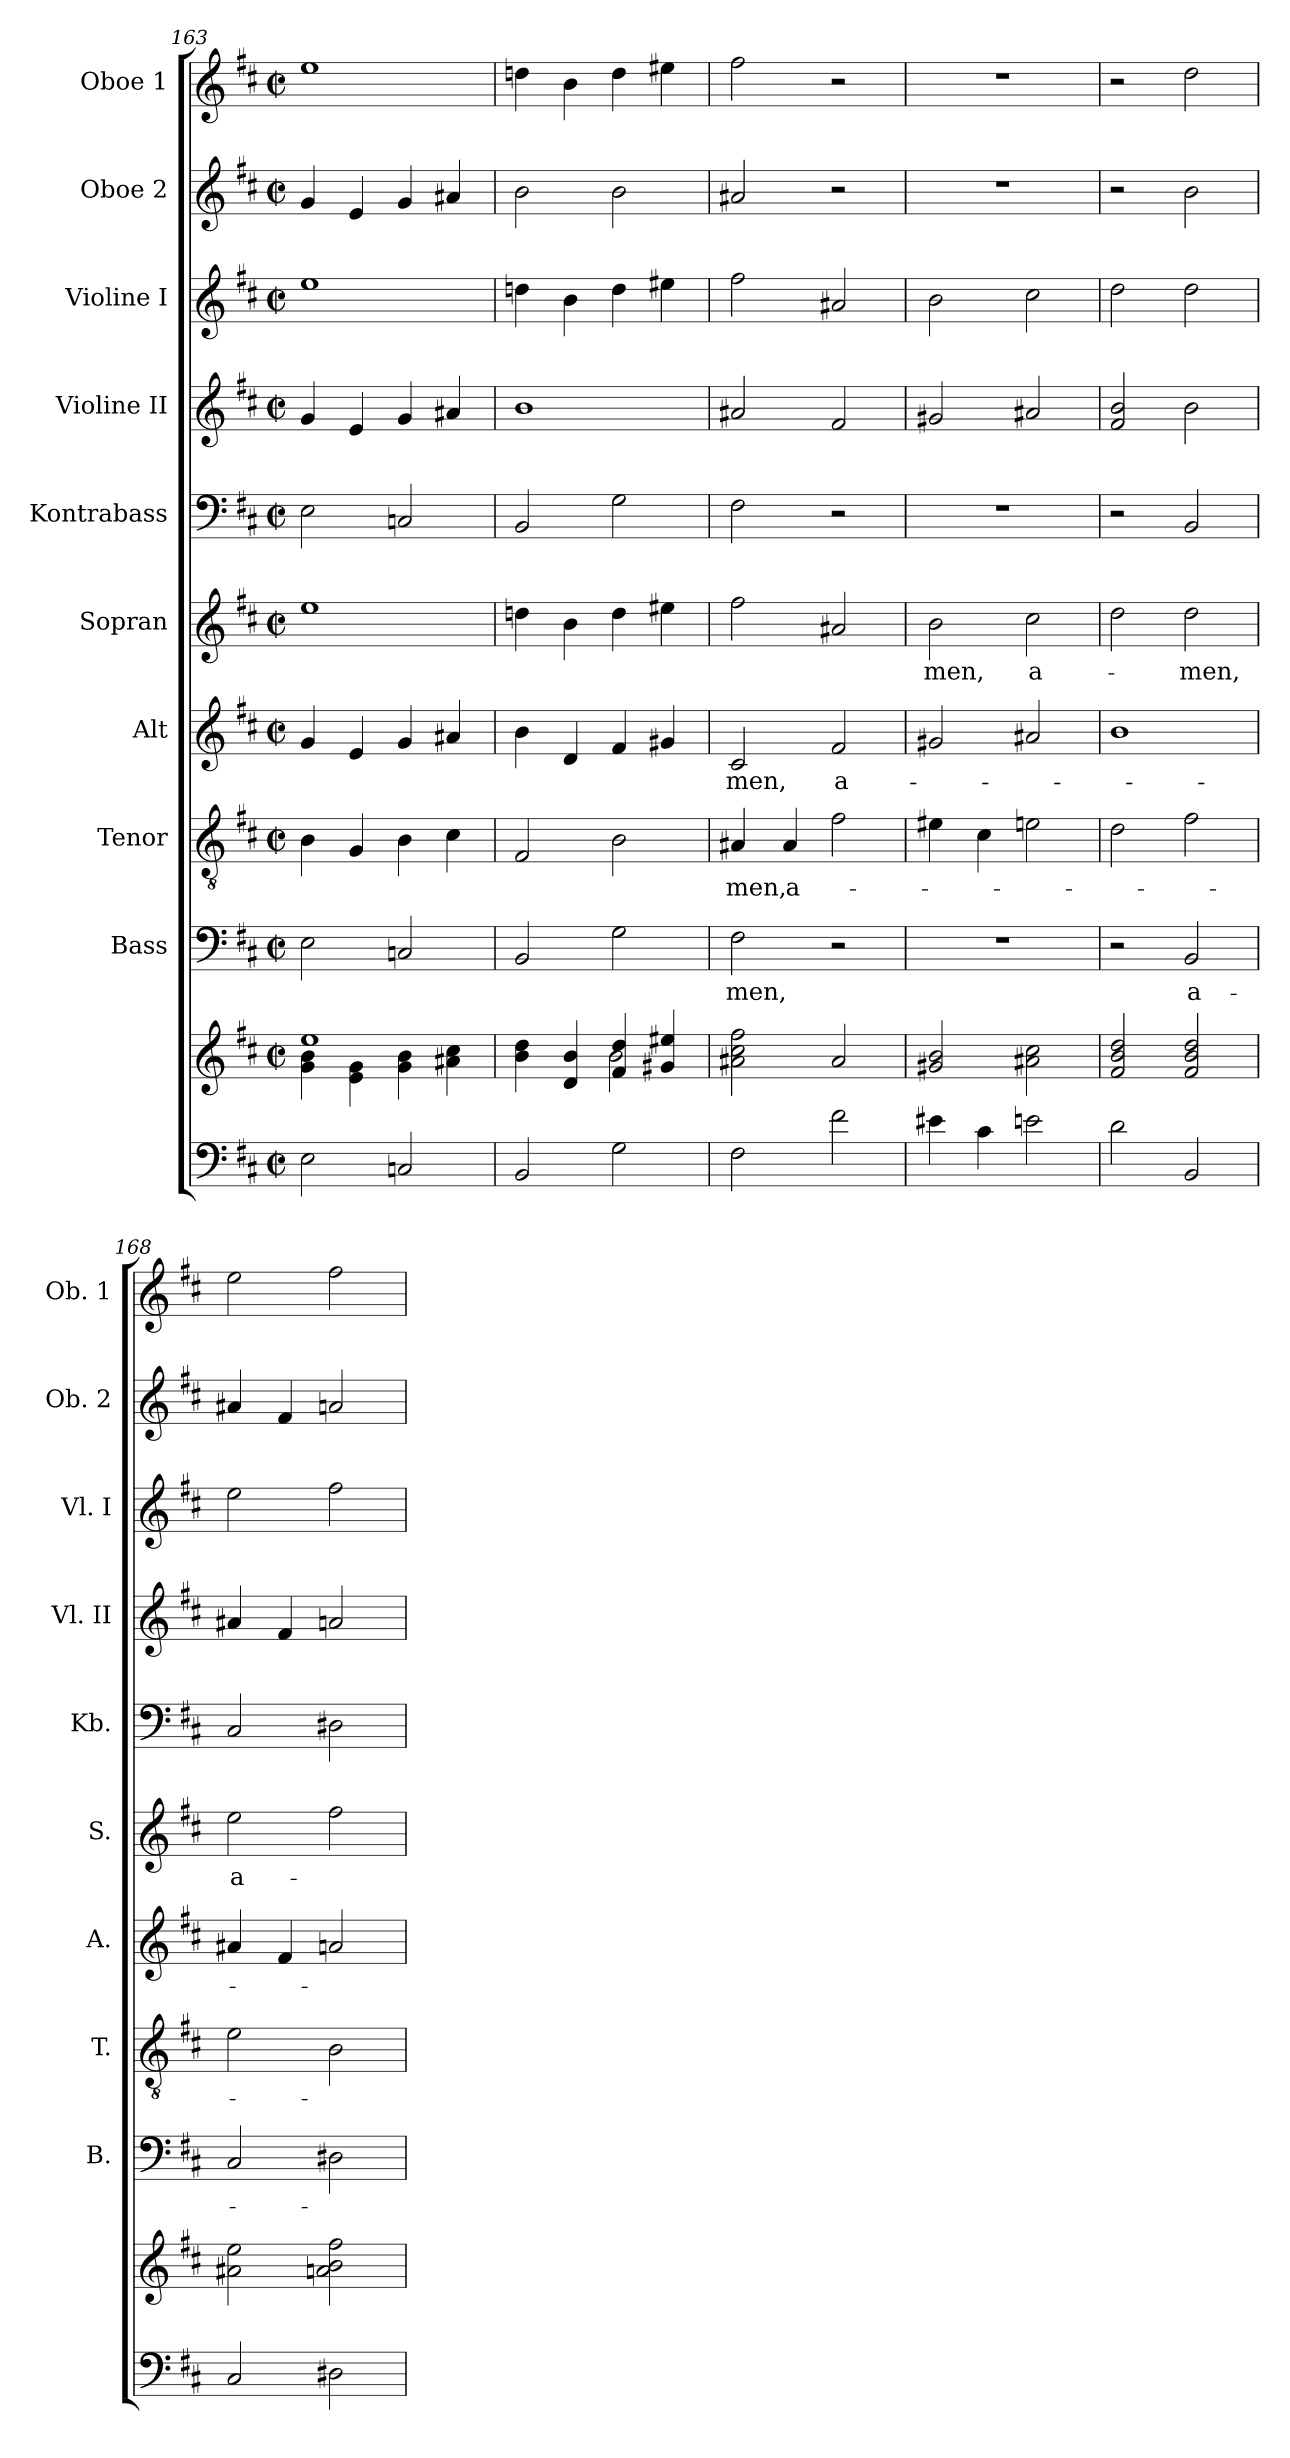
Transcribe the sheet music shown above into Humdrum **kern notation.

**kern	**kern	**kern	**text	**kern	**text	**kern	**text	**kern	**text	**kern	**kern	**kern	**kern	**kern
*part10	*part10	*part9	*part9	*part8	*part8	*part7	*part7	*part6	*part6	*part5	*part4	*part3	*part2	*part1
*staff11	*staff10	*staff9	*staff9	*staff8	*staff8	*staff7	*staff7	*staff6	*staff6	*staff5	*staff4	*staff3	*staff2	*staff1
*	*	*I"Bass	*	*I"Tenor	*	*I"Alt	*	*I"Sopran	*	*I"Kontrabass	*I"Violine II	*I"Violine I	*I"Oboe 2	*I"Oboe 1
*	*	*I'B.	*	*I'T.	*	*I'A.	*	*I'S.	*	*I'Kb.	*I'Vl. II	*I'Vl. I	*I'Ob. 2	*I'Ob. 1
!!LO:PB:g=z
*clefF4	*clefG2	*clefF4	*	*clefGv2	*	*clefG2	*	*clefG2	*	*clefF4	*clefG2	*clefG2	*clefG2	*clefG2
*	*	*	*	*	*	*	*	*	*	*ITrd7c12	*	*	*	*
*k[f#c#]	*k[f#c#]	*k[f#c#]	*	*k[f#c#]	*	*k[f#c#]	*	*k[f#c#]	*	*k[f#c#]	*k[f#c#]	*k[f#c#]	*k[f#c#]	*k[f#c#]
*D:	*D:	*D:	*	*D:	*	*D:	*	*D:	*	*D:	*D:	*D:	*D:	*D:
*M2/2	*M2/2	*M2/2	*	*M2/2	*	*M2/2	*	*M2/2	*	*M2/2	*M2/2	*M2/2	*M2/2	*M2/2
*met(c|)	*met(c|)	*met(c|)	*	*met(c|)	*	*met(c|)	*	*met(c|)	*	*met(c|)	*met(c|)	*met(c|)	*met(c|)	*met(c|)
=163	=163	=163	=163	=163	=163	=163	=163	=163	=163	=163	=163	=163	=163	=163
*	*^	*	*	*	*	*	*	*	*	*	*	*	*	*
2E\	1ee	4g\ 4b\	2E\	.	4B\	.	4g/	.	1ee	.	2EE\	4g/	1ee	4g/	1ee
.	.	4e\ 4g\	.	.	4G/	.	4e/	.	.	.	.	4e/	.	4e/	.
2Cn/	.	4g\ 4b\	2Cn/	.	4B\	.	4g/	.	.	.	2CCn/	4g/	.	4g/	.
.	.	4a#X\ 4cc#\	.	.	4c#\	.	4a#X/	.	.	.	.	4a#X/	.	4a#X/	.
=164	=164	=164	=164	=164	=164	=164	=164	=164	=164	=164	=164	=164	=164	=164	=164
2BB/	4b\ 4dd\	2ryy	2BB/	.	2F#/	.	4b\	.	4ddn\	.	2BBB/	1b	4ddn\	2b\	4ddn\
.	4d/ 4b/	.	.	.	.	.	4d/	.	4b\	.	.	.	4b\	.	4b\
2G\	4f#/ 4dd/	2b\	2G\	.	2B\	.	4f#/	.	4dd\	.	2GG\	.	4dd\	2b\	4dd\
.	4g#X/ 4ee#X/	.	.	.	.	.	4g#X/	.	4ee#X\	.	.	.	4ee#X\	.	4ee#X\
*	*v	*v	*	*	*	*	*	*	*	*	*	*	*	*	*
=165	=165	=165	=165	=165	=165	=165	=165	=165	=165	=165	=165	=165	=165	=165
!	!	!	!LO:LY:b	!	!LO:LY:b	!	!LO:LY:b	!	!	!	!	!	!	!
2F#\	2a#X\ 2cc#\ 2ff#\	2F#\	-men,	4A#X/	-men,	2c#/	-men,	2ff#\	.	2FF#\	2a#X/	2ff#\	2a#X/	2ff#\
!	!	!	!	!	!LO:LY:b	!	!	!	!	!	!	!	!	!
.	.	.	.	4A#/	a-	.	.	.	.	.	.	.	.	.
!	!	!	!	!	!	!	!LO:LY:b	!	!	!	!	!	!	!
2f#\	2a#/	2r	.	2f#\	.	2f#/	a-	2a#X/	.	2r	2f#/	2a#X/	2r	2r
=166	=166	=166	=166	=166	=166	=166	=166	=166	=166	=166	=166	=166	=166	=166
!	!	!	!	!	!	!	!	!	!LO:LY:b	!	!	!	!	!
4e#X\	2g#X/ 2b/	1r	.	4e#X\	.	2g#X/	.	2b\	-men,	1r	2g#X/	2b\	1r	1r
4c#\	.	.	.	4c#\	.	.	.	.	.	.	.	.	.	.
!	!	!	!	!	!	!	!	!	!LO:LY:b	!	!	!	!	!
2en\	2a#X\ 2cc#\	.	.	2en\	.	2a#X/	.	2cc#\	a-	.	2a#X/	2cc#\	.	.
=167	=167	=167	=167	=167	=167	=167	=167	=167	=167	=167	=167	=167	=167	=167
2d\	2f#/ 2b/ 2dd/	2r	.	2d\	.	1b	.	2dd\	.	2r	2f#/ 2b/	2dd\	2r	2r
!	!	!	!LO:LY:b	!	!	!	!	!	!LO:LY:b	!	!	!	!	!
2BB/	2f#/ 2b/ 2dd/	2BB/	a-	2f#\	.	.	.	2dd\	-men,	2BBB/	2b\	2dd\	2b\	2dd\
=168	=168	=168	=168	=168	=168	=168	=168	=168	=168	=168	=168	=168	=168	=168
!	!	!	!	!	!	!	!	!	!LO:LY:b	!	!	!	!	!
2C#/	2a#X\ 2ee\	2C#/	.	2e\	.	4a#X/	.	2ee\	a-	2CC#/	4a#X/	2ee\	4a#X/	2ee\
.	.	.	.	.	.	4f#/	.	.	.	.	4f#/	.	4f#/	.
2D#X\	2an\ 2b\ 2ff#\	2D#X\	.	2B\	.	2an/	.	2ff#\	.	2DD#X\	2an/	2ff#\	2an/	2ff#\
=	=	=	=	=	=	=	=	=	=	=	=	=	=	=
*-	*-	*-	*-	*-	*-	*-	*-	*-	*-	*-	*-	*-	*-	*-
